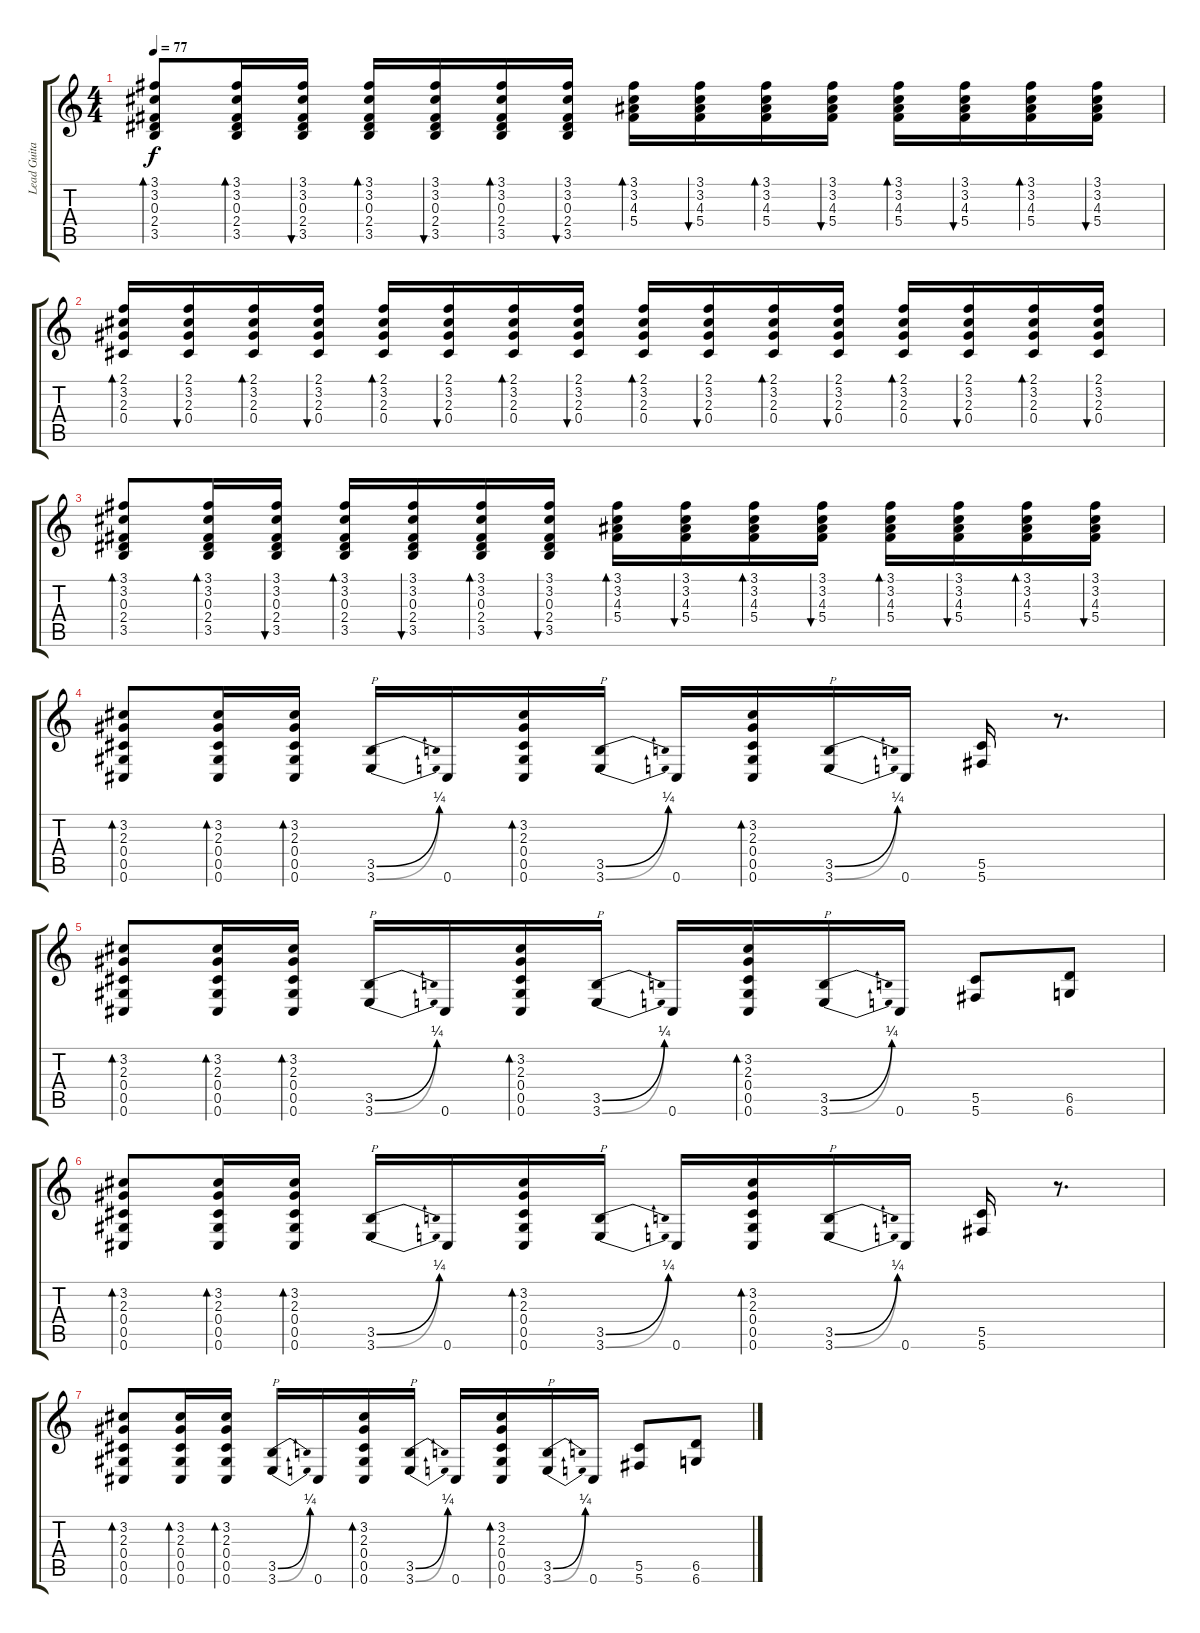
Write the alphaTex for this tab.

\track ("Lead Guitar" "Lead Guita") {instrument acousticguitarsteel}
\staff {score tabs}
\tuning (Eb4 Bb3 Gb3 Db3 Ab2 Db2) {hide}
\ts (4 4)
\tempo 77
\clef g2
\ks c
(3.1 3.2 0.3 2.4 3.5).8{bd 60 dy f} (3.1 3.2 0.3 2.4 3.5).16{bd 30} (3.1 3.2 0.3 2.4 3.5).16{bu 30} (3.1 3.2 0.3 2.4 3.5).16{bd 30} (3.1 3.2 0.3 2.4 3.5).16{bu 30} (3.1 3.2 0.3 2.4 3.5).16{bd 30} (3.1 3.2 0.3 2.4 3.5).16{bu 30} (3.1 3.2 4.3 5.4).16{bd 30} (3.1 3.2 4.3 5.4).16{bu 30} (3.1 3.2 4.3 5.4).16{bd 30} (3.1 3.2 4.3 5.4).16{bu 30} (3.1 3.2 4.3 5.4).16{bd 30} (3.1 3.2 4.3 5.4).16{bu 30} (3.1 3.2 4.3 5.4).16{bd 30} (3.1 3.2 4.3 5.4).16{bu 30} |
(2.1 3.2 2.3 0.4).16{bd 60} (2.1 3.2 2.3 0.4).16{bu 30} (2.1 3.2 2.3 0.4).16{bd 30} (2.1 3.2 2.3 0.4).16{bu 30} (2.1 3.2 2.3 0.4).16{bd 30} (2.1 3.2 2.3 0.4).16{bu 30} (2.1 3.2 2.3 0.4).16{bd 30} (2.1 3.2 2.3 0.4).16{bu 30} (2.1 3.2 2.3 0.4).16{bd 30} (2.1 3.2 2.3 0.4).16{bu 30} (2.1 3.2 2.3 0.4).16{bd 30} (2.1 3.2 2.3 0.4).16{bu 30} (2.1 3.2 2.3 0.4).16{bd 30} (2.1 3.2 2.3 0.4).16{bu 30} (2.1 3.2 2.3 0.4).16{bd 30} (2.1 3.2 2.3 0.4).16{bu 30} |
(3.1 3.2 0.3 2.4 3.5).8{bd 60} (3.1 3.2 0.3 2.4 3.5).16{bd 30} (3.1 3.2 0.3 2.4 3.5).16{bu 30} (3.1 3.2 0.3 2.4 3.5).16{bd 30} (3.1 3.2 0.3 2.4 3.5).16{bu 30} (3.1 3.2 0.3 2.4 3.5).16{bd 30} (3.1 3.2 0.3 2.4 3.5).16{bu 30} (3.1 3.2 4.3 5.4).16{bd 30} (3.1 3.2 4.3 5.4).16{bu 30} (3.1 3.2 4.3 5.4).16{bd 30} (3.1 3.2 4.3 5.4).16{bu 30} (3.1 3.2 4.3 5.4).16{bd 30} (3.1 3.2 4.3 5.4).16{bu 30} (3.1 3.2 4.3 5.4).16{bd 30} (3.1 3.2 4.3 5.4).16{bu 30} |
(3.2 2.3 0.4 0.5 0.6).8{bd 60} (3.2 2.3 0.4 0.5 0.6).16{bd 30} (3.2 2.3 0.4 0.5 0.6).16{bd 30} (3.5{be (bend 0 0 60 1)} 3.6{be (bend 0 0 60 1)}).16{txt "P"} 0.6.16 (3.2 2.3 0.4 0.5 0.6).16{bd 30} (3.5{be (bend 0 0 60 1)} 3.6{be (bend 0 0 60 1)}).16{txt "P"} 0.6.16 (3.2 2.3 0.4 0.5 0.6).16{bd 30} (3.5{be (bend 0 0 60 1)} 3.6{be (bend 0 0 60 1)}).16{txt "P"} 0.6.16 (5.5 5.6).16 r.8{d} |
(3.2 2.3 0.4 0.5 0.6).8{bd 60} (3.2 2.3 0.4 0.5 0.6).16{bd 30} (3.2 2.3 0.4 0.5 0.6).16{bd 30} (3.5{be (bend 0 0 60 1)} 3.6{be (bend 0 0 60 1)}).16{txt "P"} 0.6.16 (3.2 2.3 0.4 0.5 0.6).16{bd 30} (3.5{be (bend 0 0 60 1)} 3.6{be (bend 0 0 60 1)}).16{txt "P"} 0.6.16 (3.2 2.3 0.4 0.5 0.6).16{bd 30} (3.5{be (bend 0 0 60 1)} 3.6{be (bend 0 0 60 1)}).16{txt "P"} 0.6.16 (5.5 5.6).8 (6.5 6.6).8 |
(3.2 2.3 0.4 0.5 0.6).8{bd 60} (3.2 2.3 0.4 0.5 0.6).16{bd 30} (3.2 2.3 0.4 0.5 0.6).16{bd 30} (3.5{be (bend 0 0 60 1)} 3.6{be (bend 0 0 60 1)}).16{txt "P"} 0.6.16 (3.2 2.3 0.4 0.5 0.6).16{bd 30} (3.5{be (bend 0 0 60 1)} 3.6{be (bend 0 0 60 1)}).16{txt "P"} 0.6.16 (3.2 2.3 0.4 0.5 0.6).16{bd 30} (3.5{be (bend 0 0 60 1)} 3.6{be (bend 0 0 60 1)}).16{txt "P"} 0.6.16 (5.5 5.6).16 r.8{d} |
(3.2 2.3 0.4 0.5 0.6).8{bd 60} (3.2 2.3 0.4 0.5 0.6).16{bd 30} (3.2 2.3 0.4 0.5 0.6).16{bd 30} (3.5{be (bend 0 0 60 1)} 3.6{be (bend 0 0 60 1)}).16{txt "P"} 0.6.16 (3.2 2.3 0.4 0.5 0.6).16{bd 30} (3.5{be (bend 0 0 60 1)} 3.6{be (bend 0 0 60 1)}).16{txt "P"} 0.6.16 (3.2 2.3 0.4 0.5 0.6).16{bd 30} (3.5{be (bend 0 0 60 1)} 3.6{be (bend 0 0 60 1)}).16{txt "P"} 0.6.16 (5.5 5.6).8 (6.5 6.6).8
